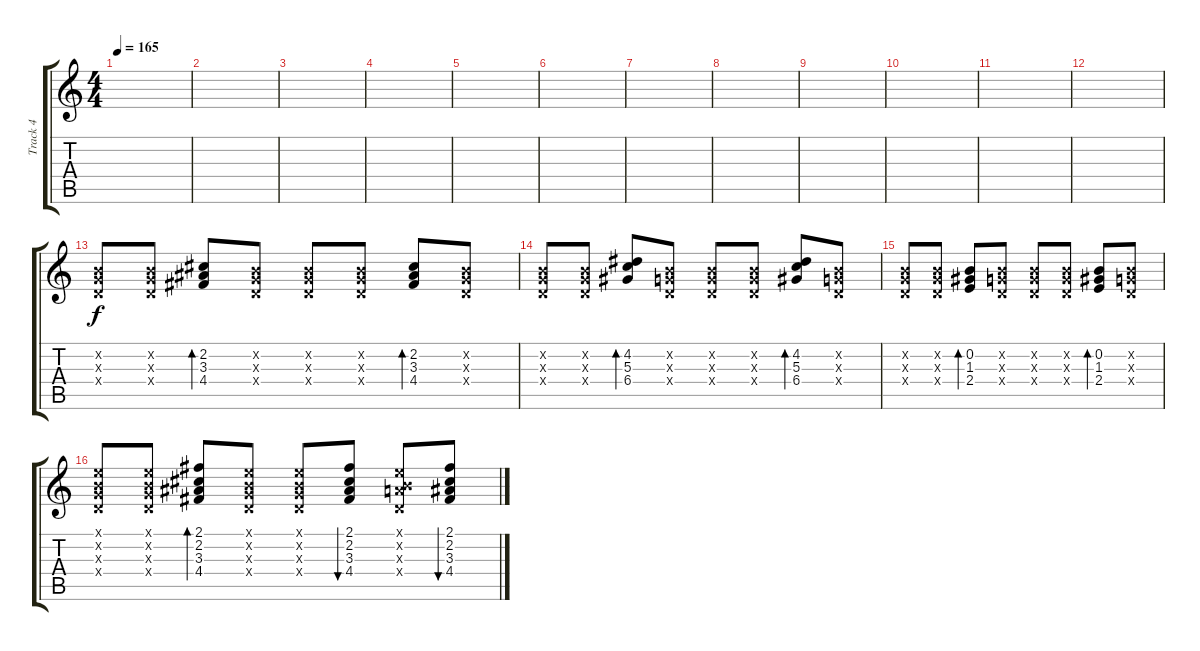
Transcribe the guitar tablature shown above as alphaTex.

\track ("Track 4" "Track 4") {instrument distortionguitar}
\staff {score tabs}
\tuning (E4 B3 G3 D3 A2 E2) {hide}
\ts (4 4)
\tempo 165
\clef g2
\ks c
|
|
|
|
|
|
|
|
|
|
|
|
(0.2{x} 0.3{x} 0.4{x}).8 (0.2{x} 0.3{x} 0.4{x}).8 (2.2 3.3 4.4).8{bd 60} (0.2{x} 0.3{x} 0.4{x}).8 (0.2{x} 0.3{x} 0.4{x}).8 (0.2{x} 0.3{x} 0.4{x}).8 (2.2 3.3 4.4).8{bd 60} (0.2{x} 0.3{x} 0.4{x}).8 |
(0.2{x} 0.3{x} 0.4{x}).8 (0.2{x} 0.3{x} 0.4{x}).8 (4.2 5.3 6.4).8{bd 60} (0.2{x} 0.3{x} 0.4{x}).8 (0.2{x} 0.3{x} 0.4{x}).8 (0.2{x} 0.3{x} 0.4{x}).8 (4.2 5.3 6.4).8{bd 60} (0.2{x} 0.3{x} 0.4{x}).8 |
(0.2{x} 0.3{x} 0.4{x}).8 (0.2{x} 0.3{x} 0.4{x}).8 (0.2 1.3 2.4).8{bd 60} (0.2{x} 0.3{x} 0.4{x}).8 (0.2{x} 0.3{x} 0.4{x}).8 (0.2{x} 0.3{x} 0.4{x}).8 (0.2 1.3 2.4).8{bd 60} (0.2{x} 0.3{x} 0.4{x}).8 |
(0.1{x} 0.2{x} 0.3{x} 0.4{x}).8 (0.1{x} 0.2{x} 0.3{x} 0.4{x}).8 (2.1 2.2 3.3 4.4).8{bd 60} (0.1{x} 0.2{x} 0.3{x} 0.4{x}).8 (0.1{x} 0.2{x} 0.3{x} 0.4{x}).8 (2.1 2.2 3.3 4.4).8{bu 60} (0.1{x} 0.2{x} 2.3{x} 0.4{x}).8 (2.1 2.2 3.3 4.4).8{bu 60}
